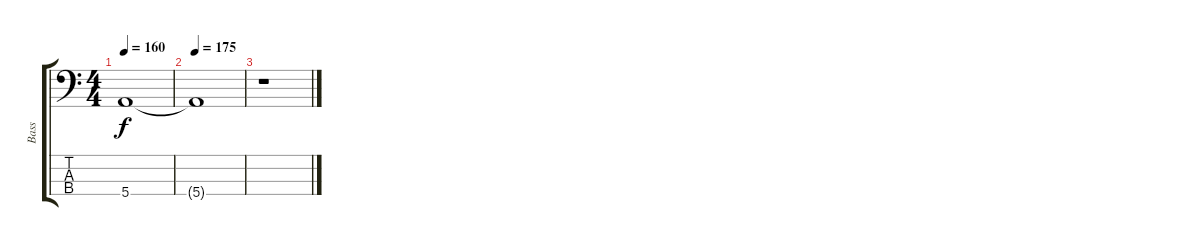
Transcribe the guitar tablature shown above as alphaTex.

\track ("Bass" "Bass") {instrument electricbasspick}
\staff {score tabs}
\tuning (G2 D2 A1 E1) {hide}
\ts (4 4)
\tempo 160
\clef f4
\ks c
5.4{t}.1{dy f} |
\tempo 175
5.4{t}.1 |
r.1
